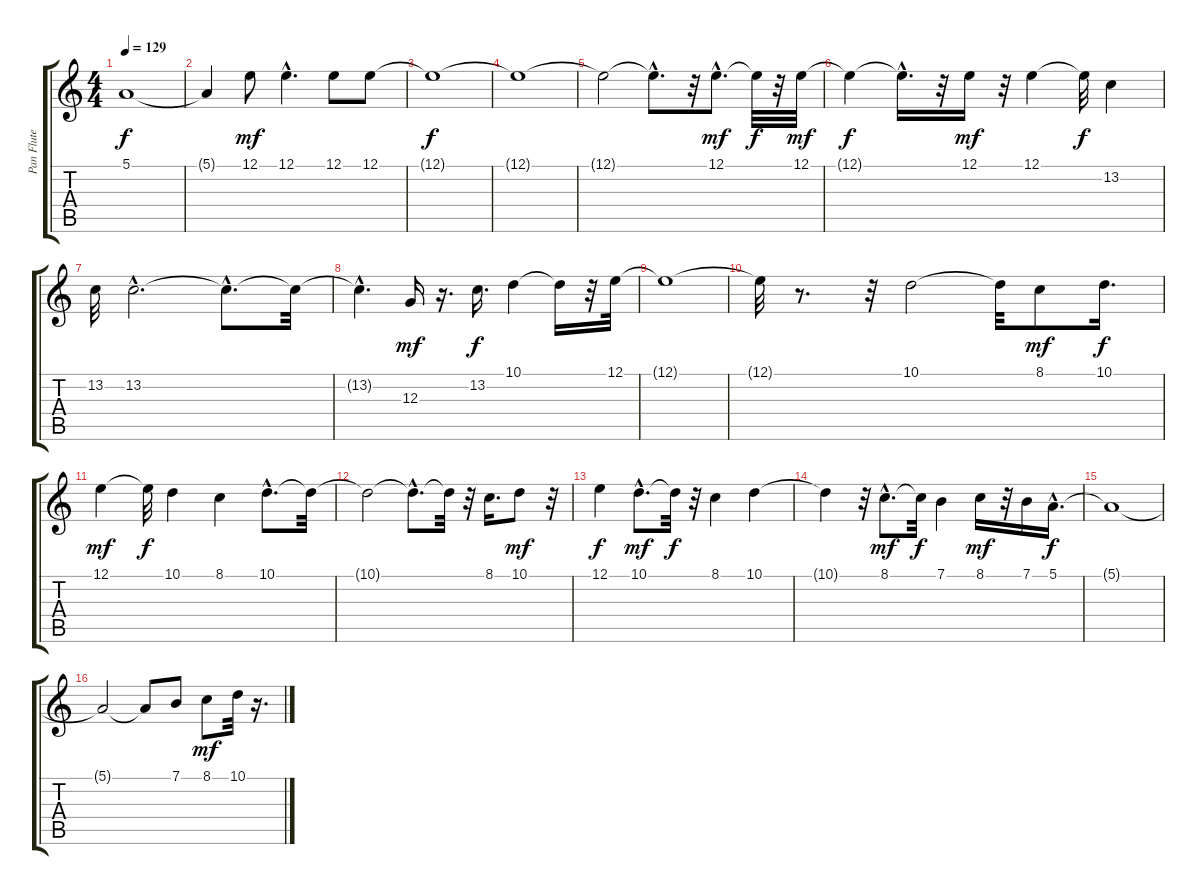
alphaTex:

\track ("Pan Flute Lead" "Pan Flute ") {instrument panflute}
\staff {score tabs}
\tuning (E4 B3 G3 D3 A2 E2) {hide}
\ts (4 4)
\tempo 129
\clef g2
\ks c
5.1{t}.1{dy f} |
5.1{t}.4 12.1.8{dy mf} 12.1{hac}.4{d} 12.1.8 12.1.8 |
12.1{t}.1{dy f} |
12.1{t}.1 |
12.1{t}.2 12.1{hac t}.8{d} r.32 12.1{hac}.8{d dy mf} 12.1{t}.32{dy f} r.32 12.1.32{dy mf} |
12.1{t}.4{dy f} 12.1{hac t}.16{d} r.32 12.1.16{dy mf} r.32 12.1.4 12.1{t}.32{dy f} 13.2.4 |
13.2.32 13.2{hac}.2{d} 13.2{hac t}.8{d} 13.2{t}.32 |
13.2{hac t}.4{d} 12.3.16{dy mf} r.16{d} 13.2.16{d dy f} 10.1.4 10.1{t}.16 r.32 12.1.32 |
12.1{t}.1 |
12.1{t}.32 r.8{d} r.32 10.1.2 10.1{t}.32 8.1.8{dy mf} 10.1.16{d dy f} |
12.1.4{dy mf} 12.1{t}.32{dy f} 10.1.4 8.1.4 10.1{hac}.8{d} 10.1{t}.32 |
10.1{t}.2 10.1{hac t}.8{d} 10.1{t}.32 r.32 8.1.16{d} 10.1.8{dy mf} r.32 |
12.1.4{dy f} 10.1{hac}.8{d dy mf} 10.1{t}.32{dy f} r.32 8.1.4 10.1.4 |
10.1{t}.4 r.32 8.1{hac}.8{d dy mf} 8.1{t}.32{dy f} 7.1.4 8.1.16{dy mf} r.32 7.1.16 5.1{hac}.16{d dy f} |
5.1{t}.1 |
5.1{t}.2 5.1{t}.8 7.1.8 8.1.8{dy mf} 10.1.32 r.16{d}
